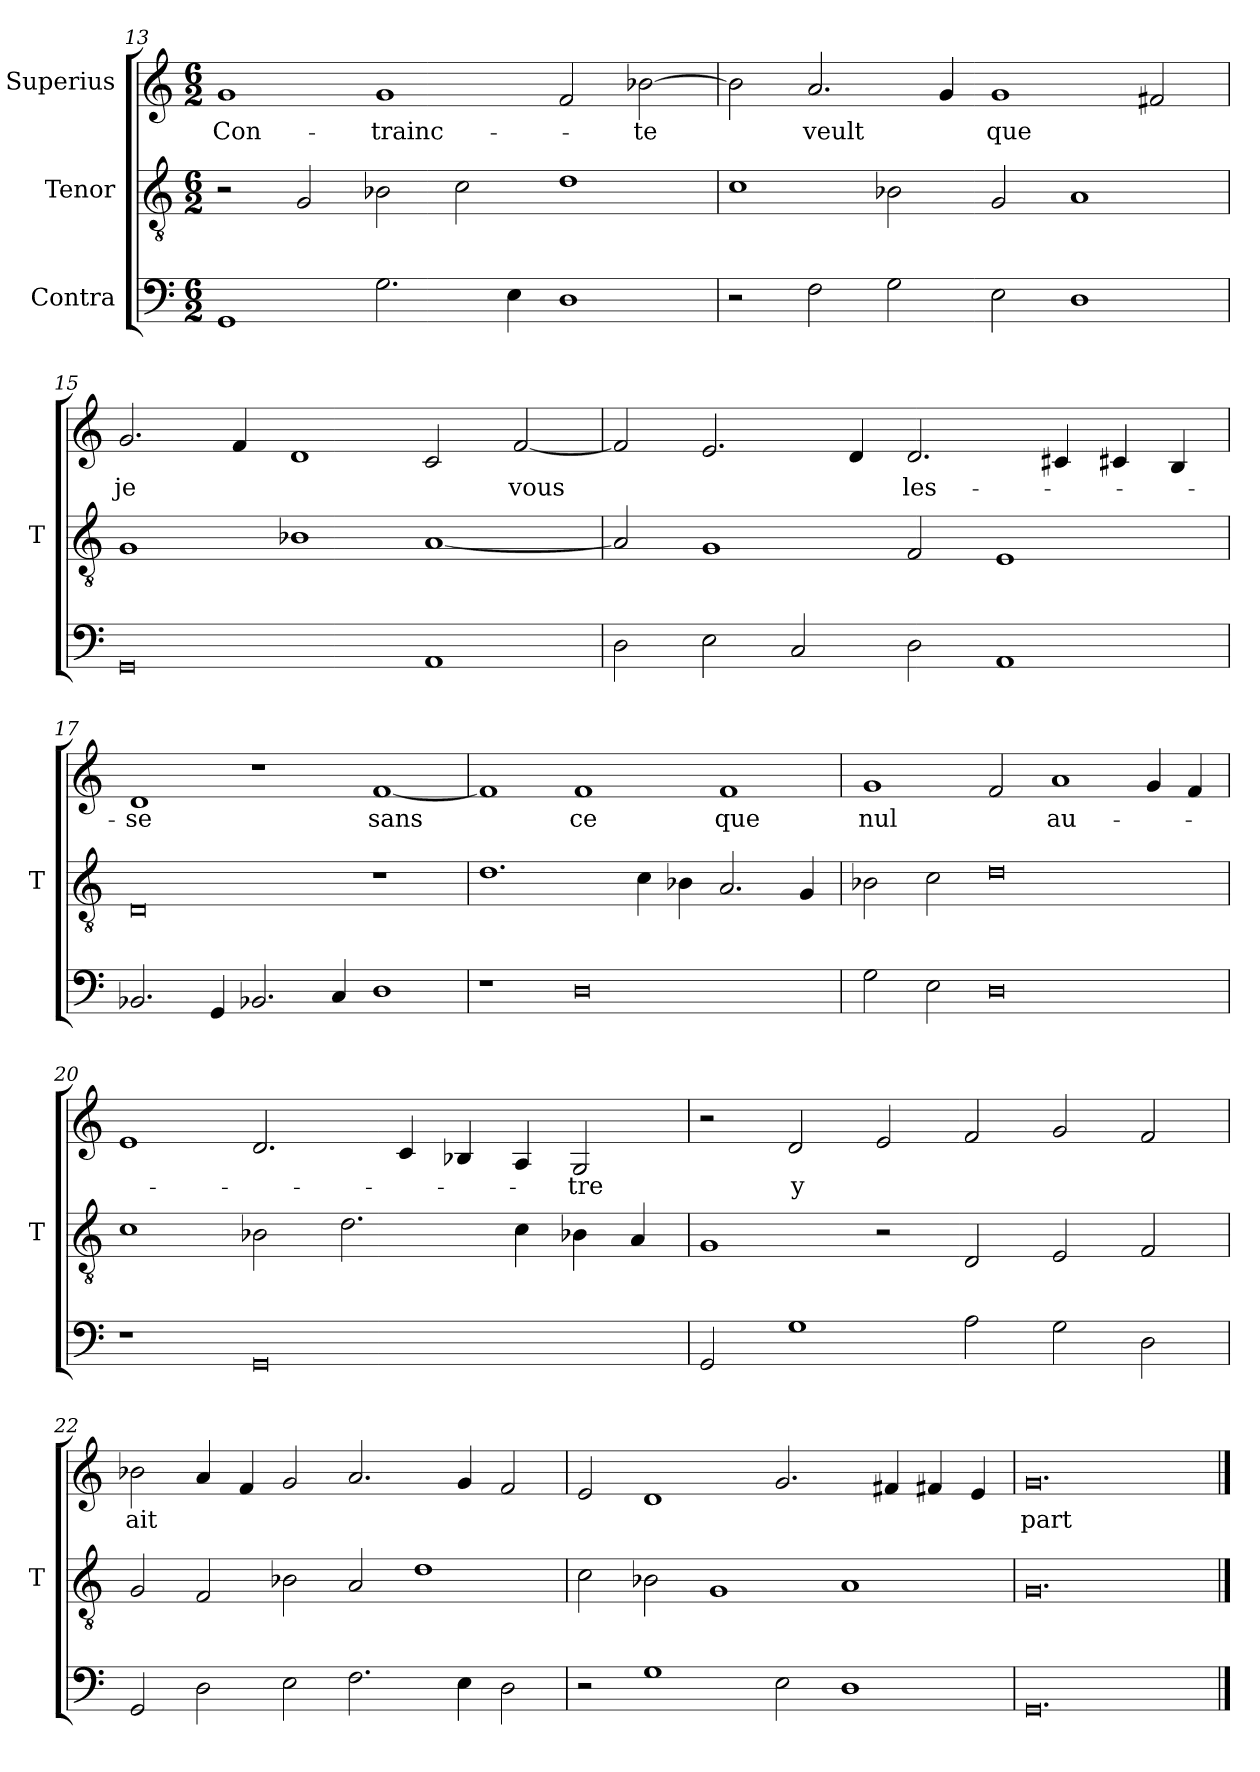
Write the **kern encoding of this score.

**kern	**kern	**kern	**text
*part3	*part2	*part1	*part1
*staff3	*staff2	*staff1	*staff1
*I"Contra	*I"Tenor	*I"Superius	*
*	*I'T	*	*
*clefF4	*clefGv2	*clefG2	*
*M6/2	*M6/2	*M6/2	*
=13	=13	=13	=13
1GG	2r	1g	Con-
.	2G	.	.
2.G	2B-X	1g	-trainc-
.	2c	.	.
4E	.	.	.
1D	1d	2f	.
.	.	[2b-X	-te
=14	=14	=14	=14
2r	1c	2b-]	.
2F	.	2.a	-veult
2G	2B-X	.	.
.	.	4g	.
2E	2G	1g	-que
1D	1A	.	.
.	.	2f#X	.
=15	=15	=15	=15
0GG	1G	2.g	-je
.	.	4f	.
.	1B-X	1d	.
1AA	[1A	2c	.
.	.	[2f	-vous
=16	=16	=16	=16
2D	2A]	2f]	.
2E	1G	2.e	.
2C	.	.	.
.	.	4d	.
2D	2F	2.d	les-
1AA	1E	.	.
.	.	4c#X	.
.	.	4c#X	.
.	.	4B	.
=17	=17	=17	=17
2.BB-X	0D	1d	-se
4GG	.	.	.
2.BB-X	.	1r	.
4C	.	.	.
1D	1r	[1f	-sans
=18	=18	=18	=18
1r	1.d	1f]	.
0D	.	1f	-ce
.	4c	.	.
.	4B-X	.	.
.	2.A	1f	-que
.	4G	.	.
=19	=19	=19	=19
2G	2B-X	1g	-nul
2E	2c	.	.
0D	0d	2f	.
.	.	1a	au-
.	.	4g	.
.	.	4f	.
=20	=20	=20	=20
1r	1c	1e	.
0GG	2B-X	2.d	.
.	2.d	.	.
.	.	4c	.
.	.	4B-X	.
.	4c	4A	.
.	4B-X	2G	-tre
.	4A	.	.
=21	=21	=21	=21
2GG	1G	2r	.
1G	.	2d	-y
.	2r	2e	.
2A	2D	2f	.
2G	2E	2g	.
2D	2F	2f	.
=22	=22	=22	=22
2GG	2G	2b-X	-ait
2D	2F	4a	.
.	.	4f	.
2E	2B-X	2g	.
2.F	2A	2.a	.
.	1d	.	.
4E	.	4g	.
2D	.	2f	.
=23	=23	=23	=23
2r	2c	2e	.
1G	2B-X	1d	.
.	1G	.	.
2E	.	2.g	.
1D	1A	.	.
.	.	4f#X	.
.	.	4f#X	.
.	.	4e	.
=24	=24	=24	=24
0.GG	0.G	0.g	-part
==	==	==	==
*-	*-	*-	*-
